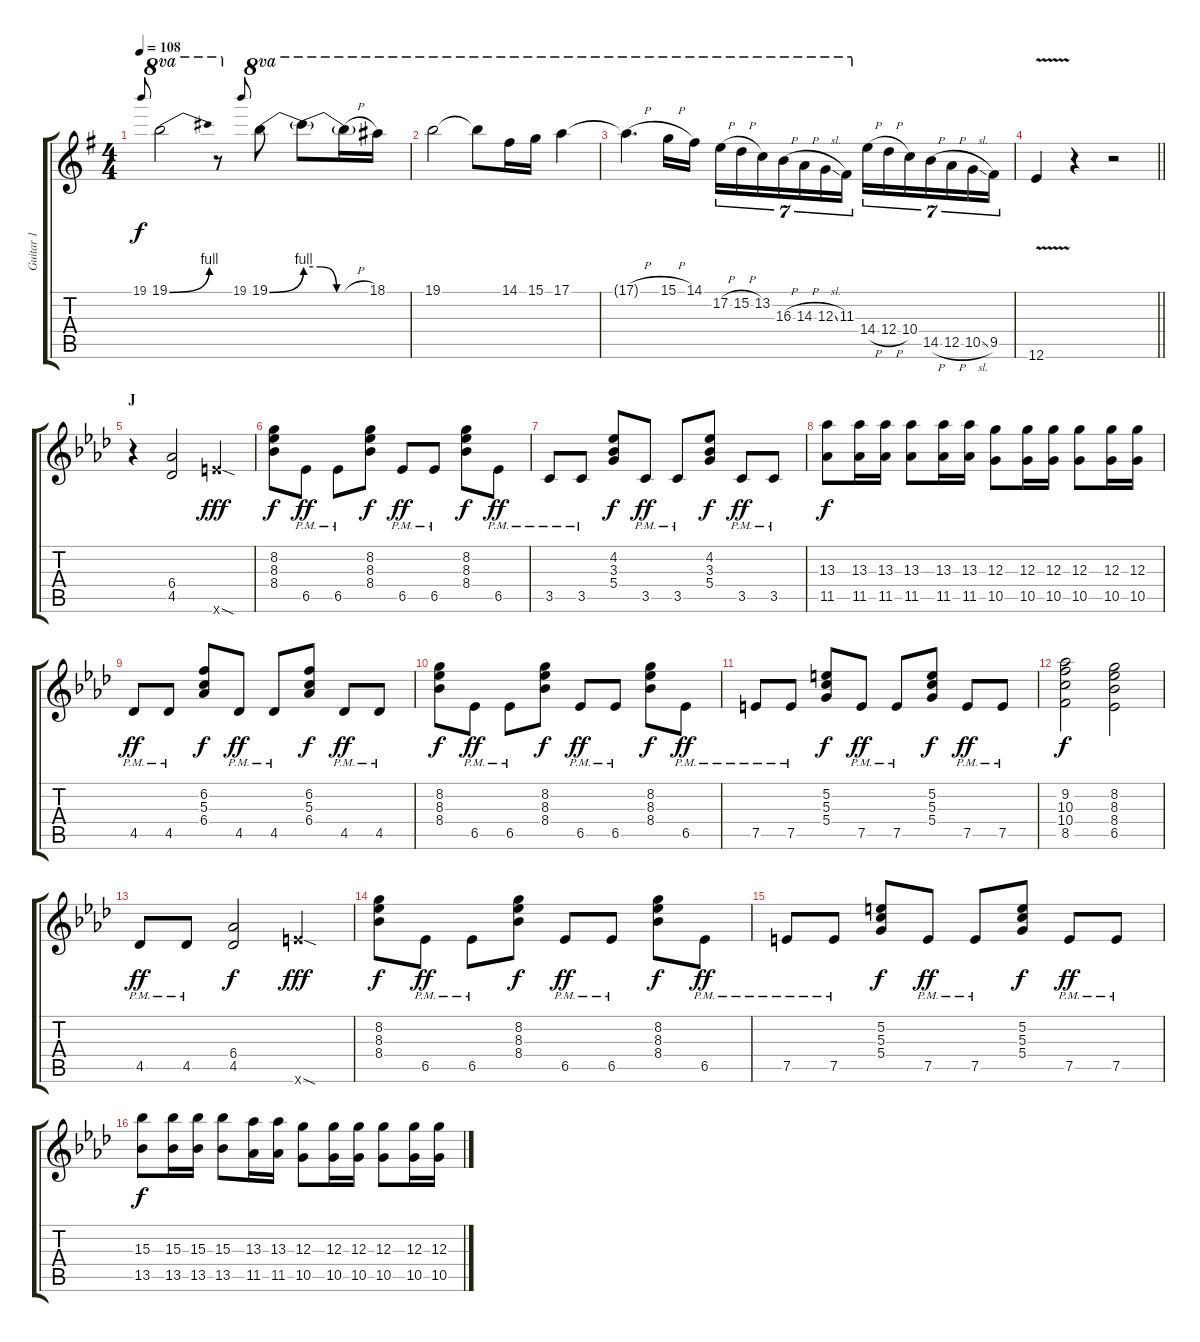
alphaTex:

\track ("Guitar 1" "Guitar 1") {instrument distortionguitar}
\staff {score tabs}
\tuning (E4 B3 G3 D3 A2 E2) {hide}
\ts (4 4)
\tempo 108
\clef g2
\ks g
19.1.8{gr onbeat dy f} 19.1{be (bend 0 0 60 4)}.2{ot 8va} r.8{ot 8va} 19.1.8{gr onbeat} 19.1{be (bend 0 0 60 4)}.8{ot 8va} 19.1{be (custom 0 4 15 4 30 0 60 0) t}.8{ot 8va} 19.1{h t}.16{ot 8va} 18.1.16{ot 8va} |
19.1.2{ot 8va} 19.1{t}.8{ot 8va} 14.1.16{ot 8va} 15.1.16{ot 8va} 17.1.4{ot 8va} |
17.1{h t}.4{d ot 8va} 15.1{h}.16{ot 8va} 14.1.16{ot 8va} 17.2{h}.16{tu (7 4) ot 8va} 15.2{h}.16{tu (7 4) ot 8va} 13.2.16{tu (7 4) ot 8va} 16.3{h}.16{tu (7 4) ot 8va} 14.3{h}.16{tu (7 4) ot 8va} 12.3{sl}.16{tu (7 4) ot 8va} 11.3.16{tu (7 4) ot 8va} 14.4{h}.16{tu (7 4)} 12.4{h}.16{tu (7 4)} 10.4.16{tu (7 4)} 14.5{h}.16{tu (7 4)} 12.5{h}.16{tu (7 4)} 10.5{sl}.16{tu (7 4)} 9.5.16{tu (7 4)} |
\barLineRight lightlight
12.6{v}.4 r.4 r.2 |
\section ("" "J")
\ks ab
r.4{volume 9 balance 16 instrument distortionguitar} (6.4 4.5).2 12.6{sod x}.4{dy fff} |
(8.2 8.3 8.4).8{dy f} 6.5{pm}.8{dy ff} 6.5{pm}.8 (8.2 8.3 8.4).8{dy f} 6.5{pm}.8{dy ff} 6.5{pm}.8 (8.2 8.3 8.4).8{dy f} 6.5{pm}.8{dy ff} |
3.5{pm}.8 3.5{pm}.8 (4.2 3.3 5.4).8{dy f} 3.5{pm}.8{dy ff} 3.5{pm}.8 (4.2 3.3 5.4).8{dy f} 3.5{pm}.8{dy ff} 3.5{pm}.8 |
(13.3 11.5).8{dy f} (13.3 11.5).16 (13.3 11.5).16 (13.3 11.5).8 (13.3 11.5).16 (13.3 11.5).16 (12.3 10.5).8 (12.3 10.5).16 (12.3 10.5).16 (12.3 10.5).8 (12.3 10.5).16 (12.3 10.5).16 |
4.5{pm}.8{dy ff} 4.5{pm}.8 (6.2 5.3 6.4).8{dy f} 4.5{pm}.8{dy ff} 4.5{pm}.8 (6.2 5.3 6.4).8{dy f} 4.5{pm}.8{dy ff} 4.5{pm}.8 |
(8.2 8.3 8.4).8{dy f} 6.5{pm}.8{dy ff} 6.5{pm}.8 (8.2 8.3 8.4).8{dy f} 6.5{pm}.8{dy ff} 6.5{pm}.8 (8.2 8.3 8.4).8{dy f} 6.5{pm}.8{dy ff} |
7.5{pm}.8 7.5{pm}.8 (5.2 5.3 5.4).8{dy f} 7.5{pm}.8{dy ff} 7.5{pm}.8 (5.2 5.3 5.4).8{dy f} 7.5{pm}.8{dy ff} 7.5{pm}.8 |
(9.2 10.3 10.4 8.5).2{dy f} (8.2 8.3 8.4 6.5).2 |
4.5{pm}.8{dy ff} 4.5{pm}.8 (6.4 4.5).2{dy f} 12.6{sod x}.4{dy fff} |
(8.2 8.3 8.4).8{dy f} 6.5{pm}.8{dy ff} 6.5{pm}.8 (8.2 8.3 8.4).8{dy f} 6.5{pm}.8{dy ff} 6.5{pm}.8 (8.2 8.3 8.4).8{dy f} 6.5{pm}.8{dy ff} |
7.5{pm}.8 7.5{pm}.8 (5.2 5.3 5.4).8{dy f} 7.5{pm}.8{dy ff} 7.5{pm}.8 (5.2 5.3 5.4).8{dy f} 7.5{pm}.8{dy ff} 7.5{pm}.8 |
(15.3 13.5).8{dy f} (15.3 13.5).16 (15.3 13.5).16 (15.3 13.5).8 (13.3 11.5).16 (13.3 11.5).16 (12.3 10.5).8 (12.3 10.5).16 (12.3 10.5).16 (12.3 10.5).8 (12.3 10.5).16 (12.3 10.5).16
